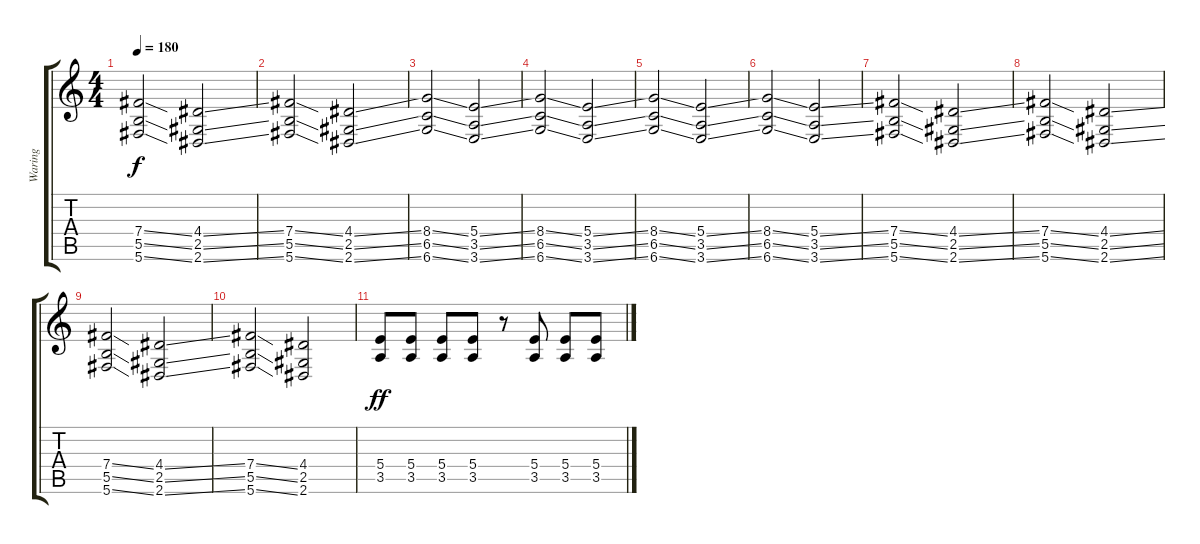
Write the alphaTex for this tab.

\track ("Waring" "Waring") {instrument distortionguitar}
\staff {score tabs}
\tuning (Db4 Ab3 E3 B2 Gb2 Db2) {hide}
\ts (4 4)
\tempo 180
\clef g2
\ks c
(7.4{ss} 5.5{ss} 5.6{ss}).2{dy f} (4.4{ss} 2.5{ss} 2.6{ss}).2 |
(7.4{ss} 5.5{ss} 5.6{ss}).2 (4.4{ss} 2.5{ss} 2.6{ss}).2 |
(8.4{ss} 6.5{ss} 6.6{ss}).2 (5.4{ss} 3.5{ss} 3.6{ss}).2 |
(8.4{ss} 6.5{ss} 6.6{ss}).2 (5.4{ss} 3.5{ss} 3.6{ss}).2 |
(8.4{ss} 6.5{ss} 6.6{ss}).2 (5.4{ss} 3.5{ss} 3.6{ss}).2 |
(8.4{ss} 6.5{ss} 6.6{ss}).2 (5.4{ss} 3.5{ss} 3.6{ss}).2 |
(7.4{ss} 5.5{ss} 5.6{ss}).2 (4.4{ss} 2.5{ss} 2.6{ss}).2 |
(7.4{ss} 5.5{ss} 5.6{ss}).2 (4.4{ss} 2.5{ss} 2.6{ss}).2 |
(7.4{ss} 5.5{ss} 5.6{ss}).2 (4.4{ss} 2.5{ss} 2.6{ss}).2 |
(7.4{ss} 5.5{ss} 5.6{ss}).2 (4.4 2.5 2.6).2 |
(5.4 3.5).8{dy ff} (5.4 3.5).8 (5.4 3.5).8 (5.4 3.5).8 r.8 (5.4 3.5).8 (5.4 3.5).8 (5.4 3.5).8
